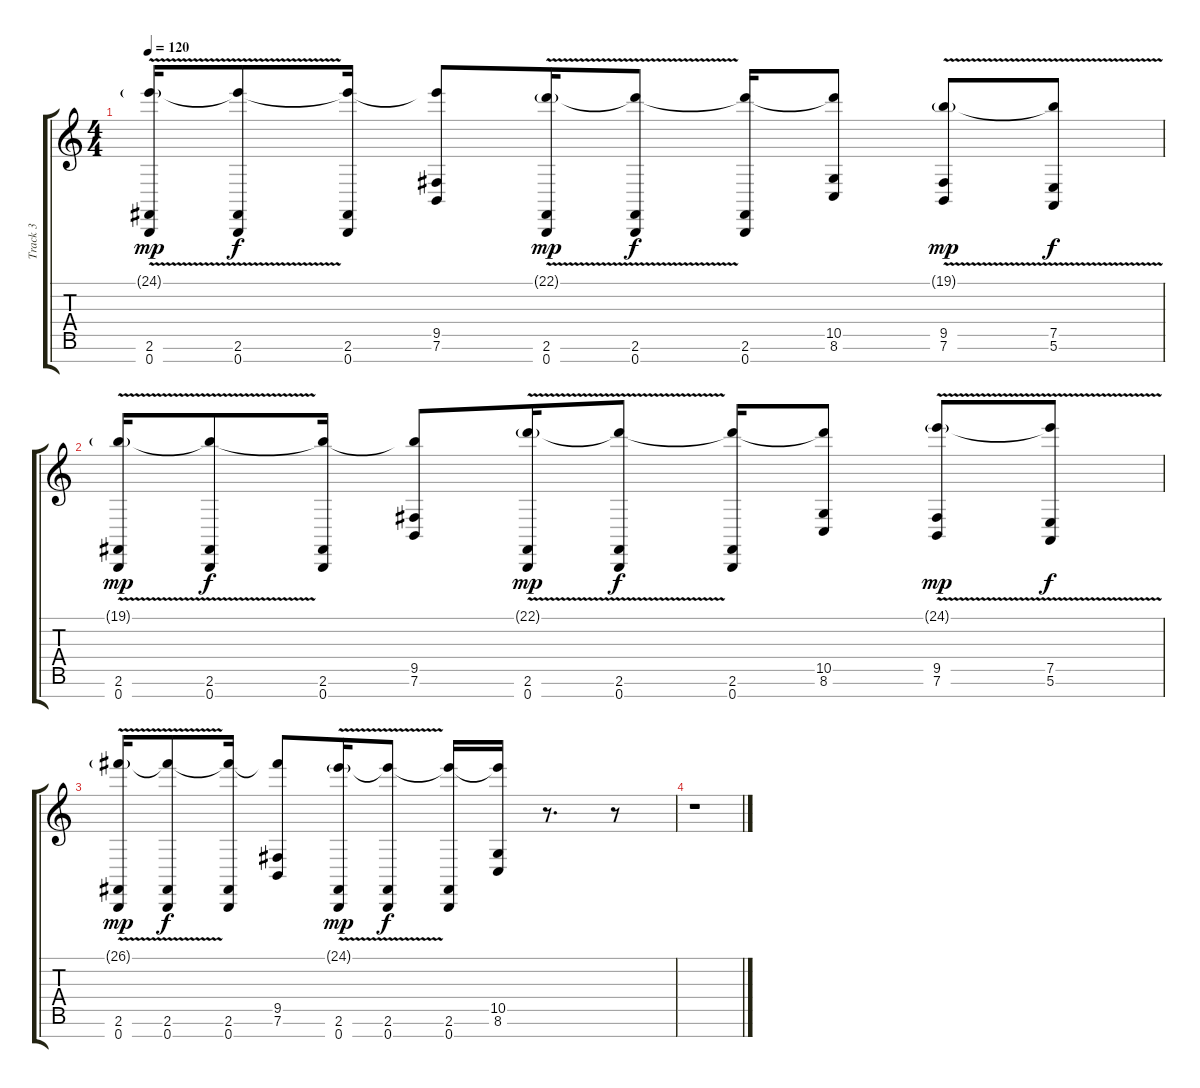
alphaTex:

\track ("Track 3" "Track 3") {instrument lead8bassandlead}
\staff {score tabs}
\tuning (E4 B3 G3 D3 A2 E2 B1) {hide}
\ts (4 4)
\tempo 120
\clef g2
\ks c
(24.1{v g} 2.6 0.7).16{dy mp} (24.1{t} 2.6 0.7).8{dy f} (24.1{t} 2.6 0.7).16 (24.1{t} 9.5 7.6).8 (22.1{v g} 2.6 0.7).16{dy mp} (22.1{t} 2.6 0.7).8{dy f} (22.1{t} 2.6 0.7).16 (22.1{t} 10.5 8.6).8 (19.1{v g} 9.5 7.6).8{dy mp} (19.1{t} 7.5 5.6).8{dy f} |
(19.1{v g} 2.6 0.7).16{dy mp} (19.1{t} 2.6 0.7).8{dy f} (19.1{t} 2.6 0.7).16 (19.1{t} 9.5 7.6).8 (22.1{v g} 2.6 0.7).16{dy mp} (22.1{t} 2.6 0.7).8{dy f} (22.1{t} 2.6 0.7).16 (22.1{t} 10.5 8.6).8 (24.1{v g} 9.5 7.6).8{dy mp} (24.1{t} 7.5 5.6).8{dy f} |
(26.1{v g} 2.6 0.7).16{dy mp} (26.1{t} 2.6 0.7).8{dy f} (26.1{t} 2.6 0.7).16 (26.1{t} 9.5 7.6).8 (24.1{v g} 2.6 0.7).16{dy mp} (24.1{t} 2.6 0.7).8{dy f} (24.1{t} 2.6 0.7).16 (24.1{t} 10.5 8.6).16 r.8{d} r.8 |
r.1
